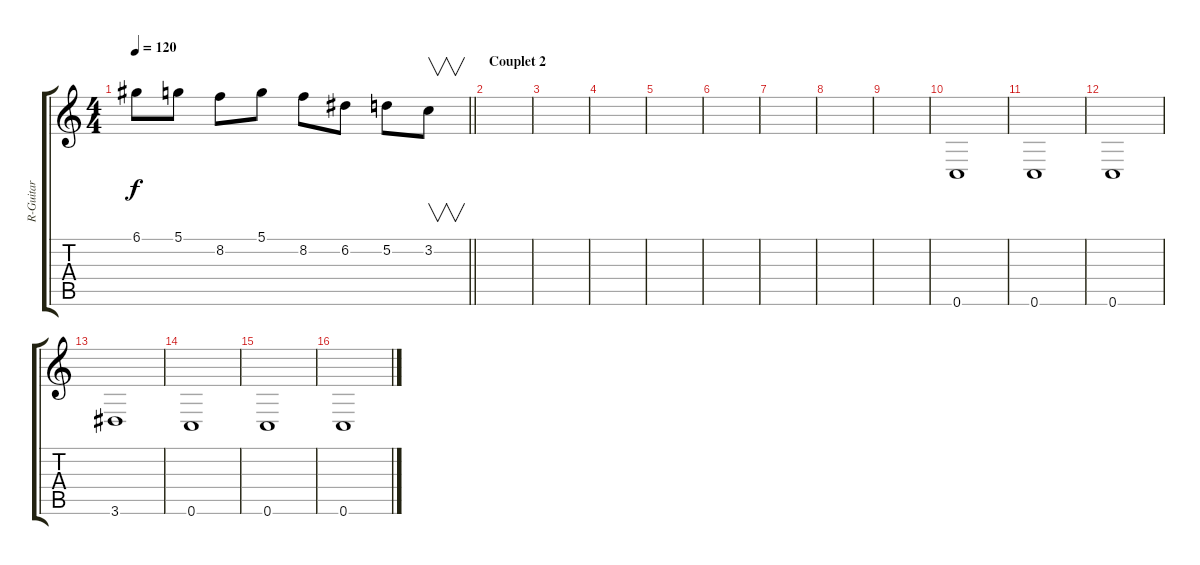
\track ("R-Guitar" "R-Guitar") {instrument distortionguitar}
\staff {score tabs}
\tuning (D4 A3 F3 C3 G2 C2) {hide}
\ts (4 4)
\tempo 120
\clef g2
\barLineRight lightlight
\ks c
6.1.8{dy f} 5.1.8 8.2.8 5.1.8 8.2.8 6.2.8 5.2.8 3.2.8{v} |
\section ("" "Couplet 2")
|
|
|
|
|
|
|
|
0.6.1 |
0.6.1 |
0.6.1 |
3.6.1 |
0.6.1 |
0.6.1 |
0.6.1
